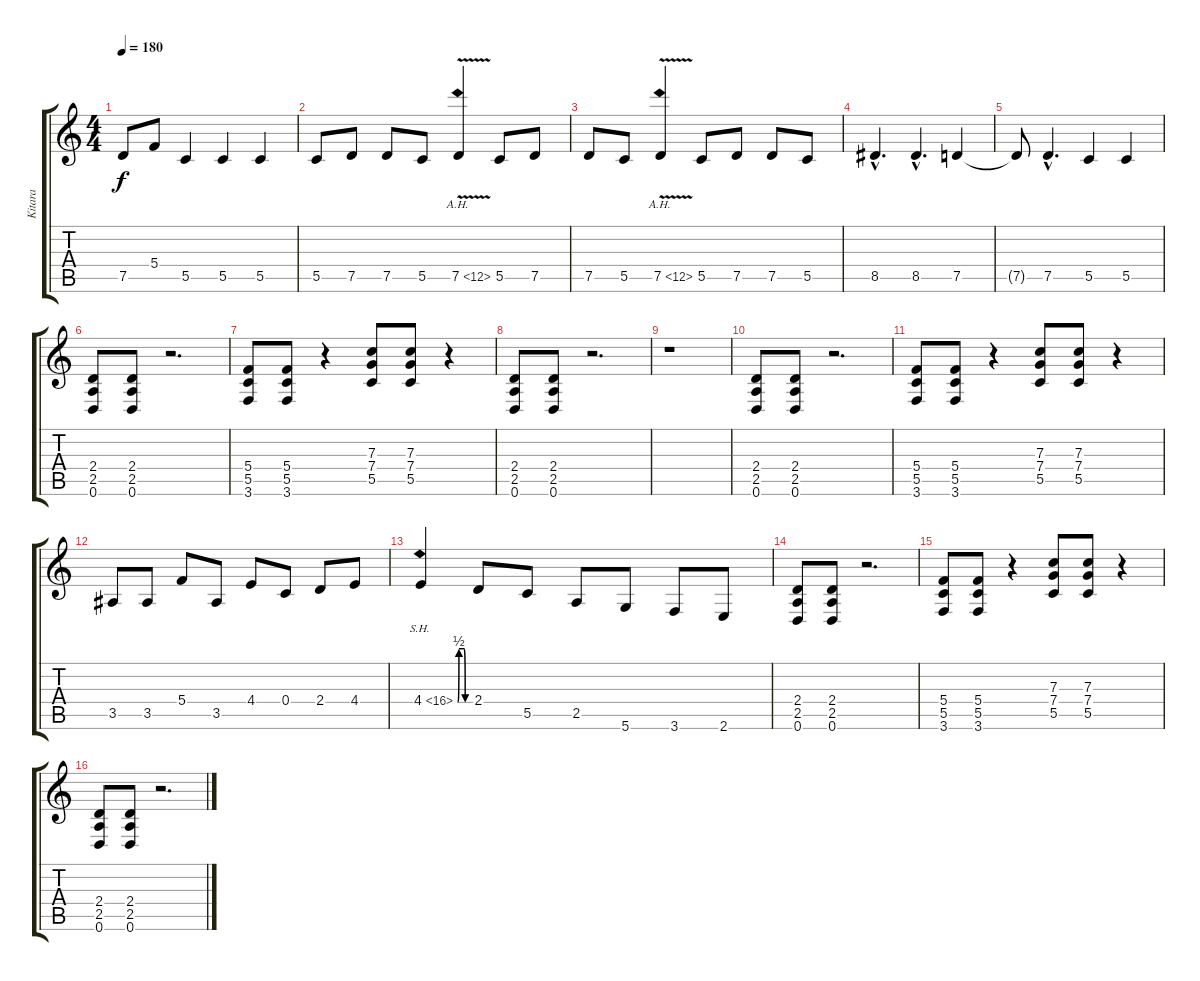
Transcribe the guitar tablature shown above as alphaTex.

\track ("Kitara" "Kitara") {instrument distortionguitar}
\staff {score tabs}
\tuning (D4 A3 F3 C3 G2 D2) {hide}
\ts (4 4)
\tempo 180
\clef g2
\ks c
7.5.8{dy f} 5.4.8 5.5.4 5.5.4 5.5.4 |
5.5.8 7.5.8 7.5.8 5.5.8 7.5{ah 5 v}.4 5.5.8 7.5.8 |
7.5.8 5.5.8 7.5{ah 5 v}.4 5.5.8 7.5.8 7.5.8 5.5.8 |
8.5{hac}.4{d} 8.5{hac}.4{d} 7.5.4 |
7.5{t}.8 7.5{hac}.4{d} 5.5.4 5.5.4 |
(2.4 2.5 0.6).8 (2.4 2.5 0.6).8 r.2{d} |
(5.4 5.5 3.6).8 (5.4 5.5 3.6).8 r.4 (7.3 7.4 5.5).8 (7.3 7.4 5.5).8 r.4 |
(2.4 2.5 0.6).8 (2.4 2.5 0.6).8 r.2{d} |
r.1 |
(2.4 2.5 0.6).8 (2.4 2.5 0.6).8 r.2{d} |
(5.4 5.5 3.6).8 (5.4 5.5 3.6).8 r.4 (7.3 7.4 5.5).8 (7.3 7.4 5.5).8 r.4 |
3.5.8 3.5.8 5.4.8 3.5.8 4.4.8 0.4.8 2.4.8 4.4.8 |
4.4{be (custom 0 0 5 2 30 2 35 0 60 0) sh 12}.4 2.4.8 5.5.8 2.5.8 5.6.8 3.6.8 2.6.8 |
(2.4 2.5 0.6).8 (2.4 2.5 0.6).8 r.2{d} |
(5.4 5.5 3.6).8 (5.4 5.5 3.6).8 r.4 (7.3 7.4 5.5).8 (7.3 7.4 5.5).8 r.4 |
(2.4 2.5 0.6).8 (2.4 2.5 0.6).8 r.2{d}
